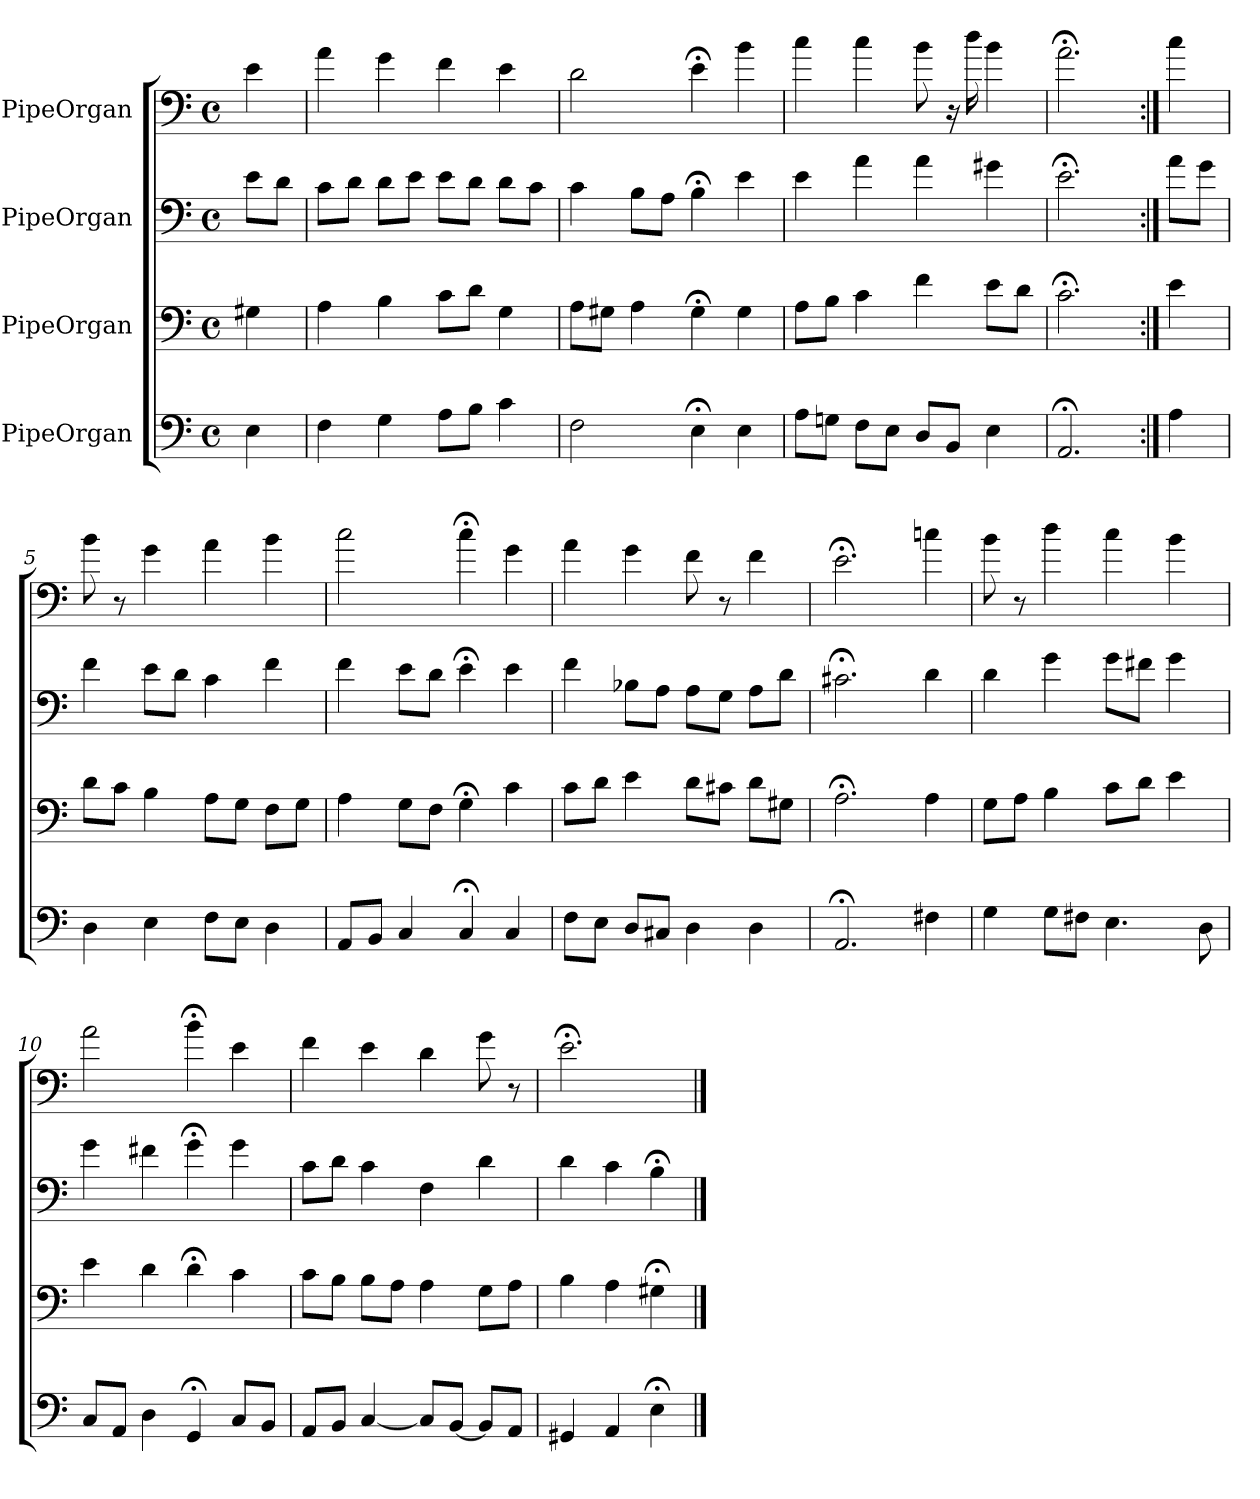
**kern	**kern	**kern	**kern
*part4	*part3	*part2	*part1
*staff4	*staff3	*staff2	*staff1
*I"PipeOrgan	*I"PipeOrgan	*I"PipeOrgan	*I"PipeOrgan
*clefF4	*clefF4	*clefF4	*clefF4
*k[]	*k[]	*k[]	*k[]
*a:	*a:	*a:	*a:
*M4/4	*M4/4	*M4/4	*M4/4
*met(c)	*met(c)	*met(c)	*met(c)
*MM56	*MM56	*MM56	*MM56
=	=	=	=
4E	4G#X	8e\L	4e
.	.	8d\J	.
=1	=1	=1	=1
4F	4A	8c\L	4a
.	.	8d\J	.
4G	4B	8d\L	4g
.	.	8e\J	.
8A\L	8c\L	8e\L	4f
8B\J	8d\J	8d\J	.
4c	4G	8d\L	4e
.	.	8c\J	.
=2	=2	=2	=2
2F	8A\L	4c	2d
.	8G#X\J	.	.
.	4A	8B\L	.
.	.	8A\J	.
4E;<	4G#;<	4B;<	4e;<
4E	4G#	4e	4b
=3	=3	=3	=3
8A\L	8A\L	4e	4cc
8Gn\J	8B\J	.	.
8F\L	4c	4a	4cc
8E\J	.	.	.
8D/L	4f	4a	8b
8BB/J	.	.	16r
.	.	.	16dd
4E	8e\L	4g#X	4b
.	8d\J	.	.
=4	=4	=4	=4
2.AA;<	2.c;<	2.e;<	2.a;<
=:|!	=:|!	=:|!	=:|!
4A	4e	8a\L	4cc
.	.	8g\J	.
=5	=5	=5	=5
4D	8d\L	4f	8b
.	8c\J	.	8r
4E	4B	8e\L	4g
.	.	8d\J	.
8F\L	8A\L	4c	4a
8E\J	8G\J	.	.
4D	8F\L	4f	4b
.	8G\J	.	.
=6	=6	=6	=6
8AA/L	4A	4f	2cc
8BB/J	.	.	.
4C	8G\L	8e\L	.
.	8F\J	8d\J	.
4C;<	4G;<	4e;<	4cc;<
4C	4c	4e	4g
=7	=7	=7	=7
8F\L	8c\L	4f	4a
8E\J	8d\J	.	.
8D/L	4e	8B-X\L	4g
8C#X/J	.	8A\J	.
4D	8d\L	8A\L	8f
.	8c#X\J	8G\J	8r
4D	8d\L	8A\L	4f
.	8G#X\J	8d\J	.
=8	=8	=8	=8
2.AA;<	2.A;<	2.c#X;<	2.e;<
4F#X	4A	4d	4ccn
=9	=9	=9	=9
4G	8G\L	4d	8b
.	8A\J	.	8r
8G\L	4B	4g	4dd
8F#X\J	.	.	.
4.E	8c\L	8g\L	4cc
.	8d\J	8f#X\J	.
.	4e	4g	4b
8D	.	.	.
=10	=10	=10	=10
8C/L	4e	4g	2a
8AA/J	.	.	.
4D	4d	4f#X	.
4GG;<	4d;<	4g;<	4b;<
8C/L	4c	4g	4e
8BB/J	.	.	.
=11	=11	=11	=11
8AA/L	8c\L	8c\L	4f
8BB/J	8B\J	8d\J	.
[4C	8B\L	4c	4e
.	8A\J	.	.
8C/L]	4A	4F	4d
[8BB/J	.	.	.
8BB/L]	8G\L	4d	8g
8AA/J	8A\J	.	8r
=12	=12	=12	=12
4GG#X	4B	4d	2.e;<
4AA	4A	4c	.
4E;<	4G#X;<	4B;<	.
==	==	==	==
*-	*-	*-	*-
